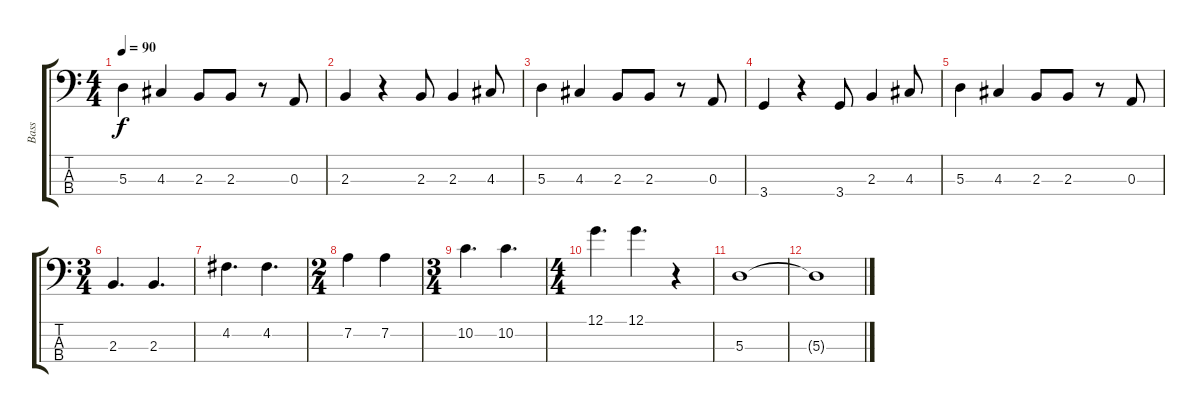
\track ("Bass" "Bass") {instrument electricbassfinger}
\staff {score tabs}
\tuning (G2 D2 A1 E1) {hide}
\ts (4 4)
\tempo 90
\clef f4
\ks c
5.3.4{dy f} 4.3.4 2.3.8 2.3.8 r.8 0.3.8 |
2.3.4 r.4 2.3.8 2.3.4 4.3.8 |
5.3.4 4.3.4 2.3.8 2.3.8 r.8 0.3.8 |
3.4.4 r.4 3.4.8 2.3.4 4.3.8 |
5.3.4 4.3.4 2.3.8 2.3.8 r.8 0.3.8 |
\ts (3 4)
2.3.4{d} 2.3.4{d} |
4.2.4{d} 4.2.4{d} |
\ts (2 4)
7.2.4 7.2.4 |
\ts (3 4)
10.2.4{d} 10.2.4{d} |
\ts (4 4)
12.1.4{d} 12.1.4{d} r.4 |
5.3.1 |
5.3{t}.1
